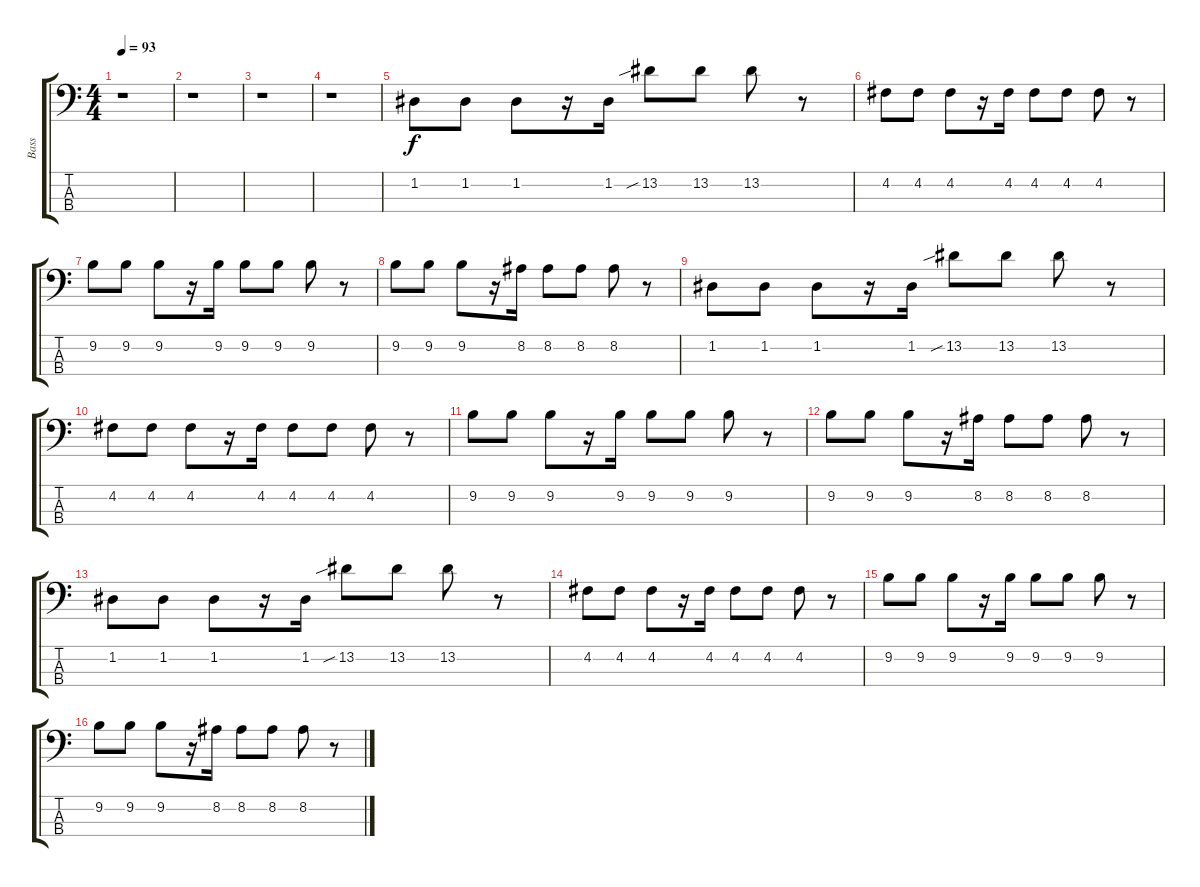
\track ("Bass" "Bass") {instrument electricbassfinger}
\staff {score tabs}
\tuning (G2 D2 A1 E1) {hide}
\ts (4 4)
\tempo 93
\clef f4
\ks c
r.1{dy f instrument electricbassfinger} |
r.1 |
r.1 |
r.1 |
1.2.8 1.2.8 1.2.8 r.16 1.2.16 13.2{sib}.8 13.2.8 13.2.8 r.8 |
4.2.8 4.2.8 4.2.8 r.16 4.2.16 4.2.8 4.2.8 4.2.8 r.8 |
9.2.8 9.2.8 9.2.8 r.16 9.2.16 9.2.8 9.2.8 9.2.8 r.8 |
9.2.8 9.2.8 9.2.8 r.16 8.2.16 8.2.8 8.2.8 8.2.8 r.8 |
1.2.8 1.2.8 1.2.8 r.16 1.2.16 13.2{sib}.8 13.2.8 13.2.8 r.8 |
4.2.8 4.2.8 4.2.8 r.16 4.2.16 4.2.8 4.2.8 4.2.8 r.8 |
9.2.8 9.2.8 9.2.8 r.16 9.2.16 9.2.8 9.2.8 9.2.8 r.8 |
9.2.8 9.2.8 9.2.8 r.16 8.2.16 8.2.8 8.2.8 8.2.8 r.8 |
1.2.8 1.2.8 1.2.8 r.16 1.2.16 13.2{sib}.8 13.2.8 13.2.8 r.8 |
4.2.8 4.2.8 4.2.8 r.16 4.2.16 4.2.8 4.2.8 4.2.8 r.8 |
9.2.8 9.2.8 9.2.8 r.16 9.2.16 9.2.8 9.2.8 9.2.8 r.8 |
9.2.8 9.2.8 9.2.8 r.16 8.2.16 8.2.8 8.2.8 8.2.8 r.8
